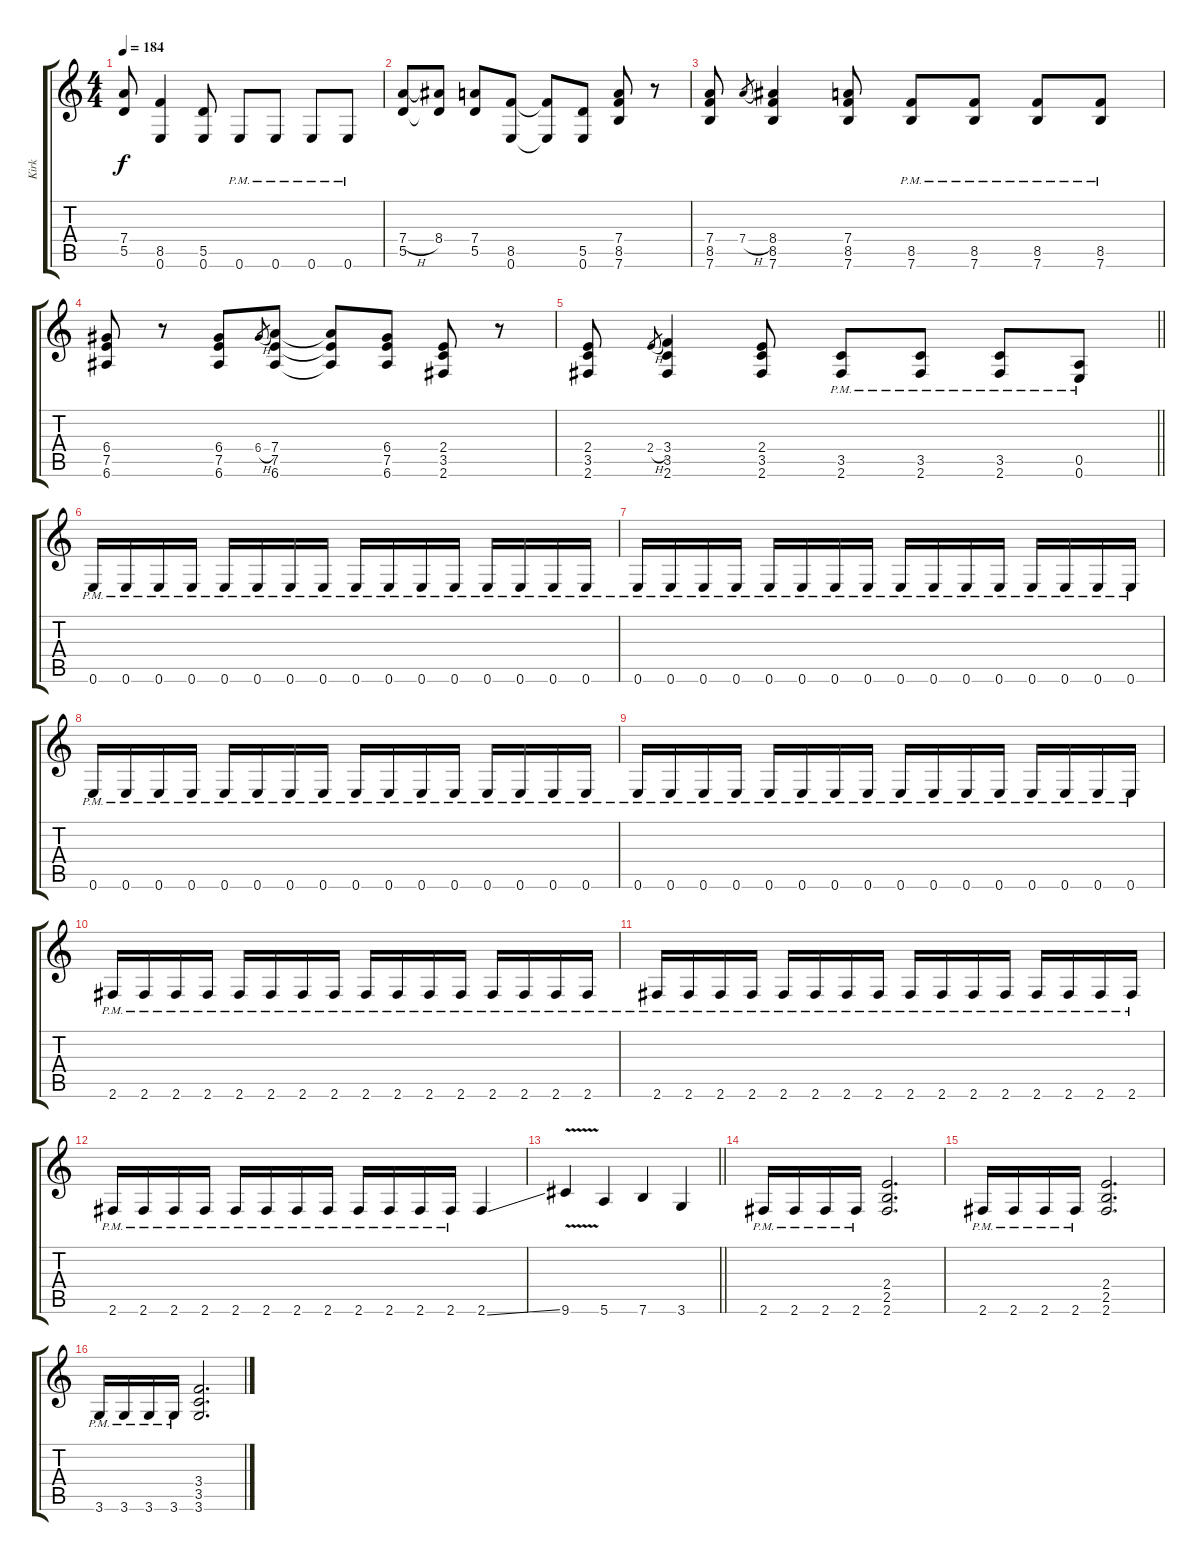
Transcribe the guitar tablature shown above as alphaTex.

\track ("Kirk" "Kirk") {instrument distortionguitar}
\staff {score tabs}
\tuning (E4 B3 G3 D3 A2 E2) {hide}
\ts (4 4)
\tempo 184
\clef g2
\ks c
(7.4 5.5).8{dy f} (8.5 0.6).4 (5.5 0.6).8 0.6{pm}.8 0.6{pm}.8 0.6{pm}.8 0.6{pm}.8 |
(7.4{h} 5.5).8 (8.4 5.5{t}).8 (7.4 5.5).8 (8.5 0.6).8 (8.5{t} 0.6{t}).8 (5.5 0.6).8 (7.4 8.5 7.6).8 r.8 |
(7.4 8.5 7.6).8 7.4{h}.8{gr} (8.4 8.5 7.6).4 (7.4 8.5 7.6).8 (8.5{pm} 7.6{pm}).8 (8.5{pm} 7.6{pm}).8 (8.5{pm} 7.6{pm}).8 (8.5{pm} 7.6{pm}).8 |
(6.4 7.5 6.6).8 r.8 (6.4 7.5 6.6).8 6.4{h}.8{gr} (7.4 7.5 6.6).8 (7.4{t} 7.5{t} 6.6{t}).8 (6.4 7.5 6.6).8 (2.4 3.5 2.6).8 r.8 |
\barLineRight lightlight
(2.4 3.5 2.6).8 2.4{h}.8{gr} (3.4 3.5 2.6).4 (2.4 3.5 2.6).8 (3.5{pm} 2.6{pm}).8 (3.5{pm} 2.6{pm}).8 (3.5{pm} 2.6{pm}).8 (0.5{pm} 0.6{pm}).8 |
0.6{pm}.16 0.6{pm}.16 0.6{pm}.16 0.6{pm}.16 0.6{pm}.16 0.6{pm}.16 0.6{pm}.16 0.6{pm}.16 0.6{pm}.16 0.6{pm}.16 0.6{pm}.16 0.6{pm}.16 0.6{pm}.16 0.6{pm}.16 0.6{pm}.16 0.6{pm}.16 |
0.6{pm}.16 0.6{pm}.16 0.6{pm}.16 0.6{pm}.16 0.6{pm}.16 0.6{pm}.16 0.6{pm}.16 0.6{pm}.16 0.6{pm}.16 0.6{pm}.16 0.6{pm}.16 0.6{pm}.16 0.6{pm}.16 0.6{pm}.16 0.6{pm}.16 0.6{pm}.16 |
0.6{pm}.16 0.6{pm}.16 0.6{pm}.16 0.6{pm}.16 0.6{pm}.16 0.6{pm}.16 0.6{pm}.16 0.6{pm}.16 0.6{pm}.16 0.6{pm}.16 0.6{pm}.16 0.6{pm}.16 0.6{pm}.16 0.6{pm}.16 0.6{pm}.16 0.6{pm}.16 |
0.6{pm}.16 0.6{pm}.16 0.6{pm}.16 0.6{pm}.16 0.6{pm}.16 0.6{pm}.16 0.6{pm}.16 0.6{pm}.16 0.6{pm}.16 0.6{pm}.16 0.6{pm}.16 0.6{pm}.16 0.6{pm}.16 0.6{pm}.16 0.6{pm}.16 0.6{pm}.16 |
2.6{pm}.16 2.6{pm}.16 2.6{pm}.16 2.6{pm}.16 2.6{pm}.16 2.6{pm}.16 2.6{pm}.16 2.6{pm}.16 2.6{pm}.16 2.6{pm}.16 2.6{pm}.16 2.6{pm}.16 2.6{pm}.16 2.6{pm}.16 2.6{pm}.16 2.6{pm}.16 |
2.6{pm}.16 2.6{pm}.16 2.6{pm}.16 2.6{pm}.16 2.6{pm}.16 2.6{pm}.16 2.6{pm}.16 2.6{pm}.16 2.6{pm}.16 2.6{pm}.16 2.6{pm}.16 2.6{pm}.16 2.6{pm}.16 2.6{pm}.16 2.6{pm}.16 2.6{pm}.16 |
2.6{pm}.16 2.6{pm}.16 2.6{pm}.16 2.6{pm}.16 2.6{pm}.16 2.6{pm}.16 2.6{pm}.16 2.6{pm}.16 2.6{pm}.16 2.6{pm}.16 2.6{pm}.16 2.6{pm}.16 2.6{ss}.4 |
\barLineRight lightlight
9.6{v}.4 5.6.4 7.6.4 3.6.4 |
2.6{pm}.16 2.6{pm}.16 2.6{pm}.16 2.6{pm}.16 (2.4 2.5 2.6).2{d} |
2.6{pm}.16 2.6{pm}.16 2.6{pm}.16 2.6{pm}.16 (2.4 2.5 2.6).2{d} |
3.6{pm}.16 3.6{pm}.16 3.6{pm}.16 3.6{pm}.16 (3.4 3.5 3.6).2{d}
